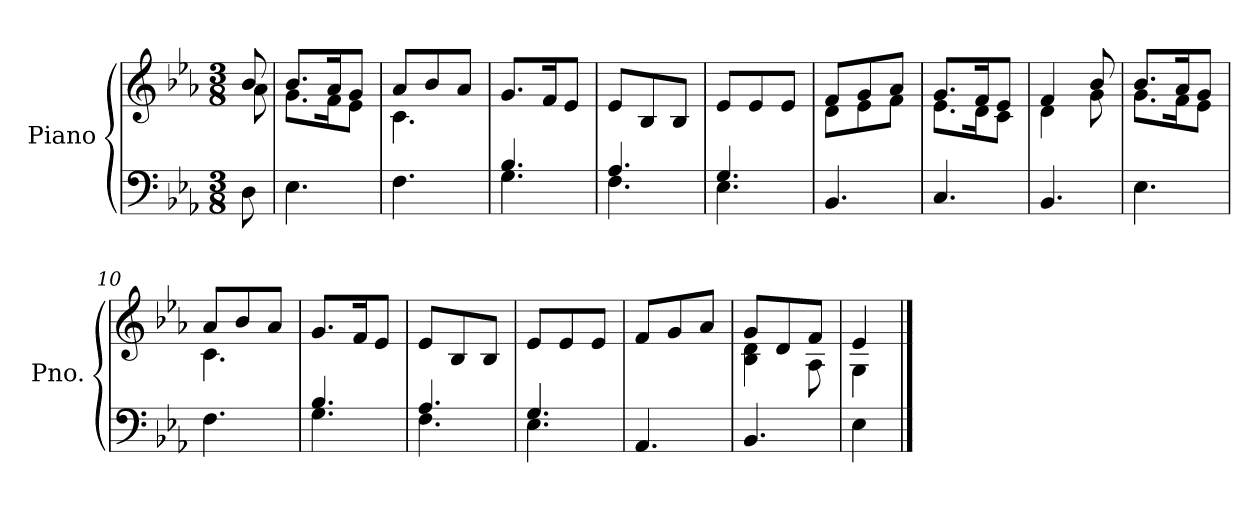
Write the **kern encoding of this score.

**kern	**kern
*part1	*part1
*staff2	*staff1
*I"Piano	*
*I'Pno.	*
*clefF4	*clefG2
*k[b-e-a-]	*k[b-e-a-]
*M3/8	*M3/8
*MM70	*MM70
=	=
*	*^
8D\	8b-/	8a-\
=1	=1	=1
4.E-\	8.b-/L	8.g\L
.	16a-/K	16f\K
.	8g/J	8e-\J
=2	=2	=2
4.F\	8a-/L	4.c\
.	8b-/	.
.	8a-/J	.
*	*v	*v
=3	=3
*^	*
4.B-/	4.G\	8.g/L
.	.	16f/K
.	.	8e-/J
=4	=4	=4
4.A-/	4.F\	8e-/L
.	.	8B-/
.	.	8B-/J
=5	=5	=5
4.G/	4.E-\	8e-/L
.	.	8e-/
.	.	8e-/J
*v	*v	*
=6	=6
*	*^
4.BB-/	8f/L	8d\L
.	8g/	8e-\
.	8a-/J	8f\J
=7	=7	=7
4.C/	8.g/L	8.e-\L
.	16f/K	16d\K
.	8e-/J	8c\J
=8	=8	=8
4.BB-/	4f/	4d\
.	8b-/	8g\
=9	=9	=9
4.E-\	8.b-/L	8.g\L
.	16a-/K	16f\K
.	8g/J	8e-\J
=10	=10	=10
4.F\	8a-/L	4.c\
.	8b-/	.
.	8a-/J	.
*	*v	*v
=11	=11
*^	*
4.B-/	4.G\	8.g/L
.	.	16f/K
.	.	8e-/J
=12	=12	=12
4.A-/	4.F\	8e-/L
.	.	8B-/
.	.	8B-/J
=13	=13	=13
4.G/	4.E-\	8e-/L
.	.	8e-/
.	.	8e-/J
*v	*v	*
=14	=14
4.AA-/	8f/L
.	8g/
.	8a-/J
=15	=15
*	*^
4.BB-/	8g/L	4B-\ 4d\
.	8d/	.
.	8f/J	8A-\
=16	=16	=16
4E-\	4e-/	4G\
*	*v	*v
==	==
*-	*-
